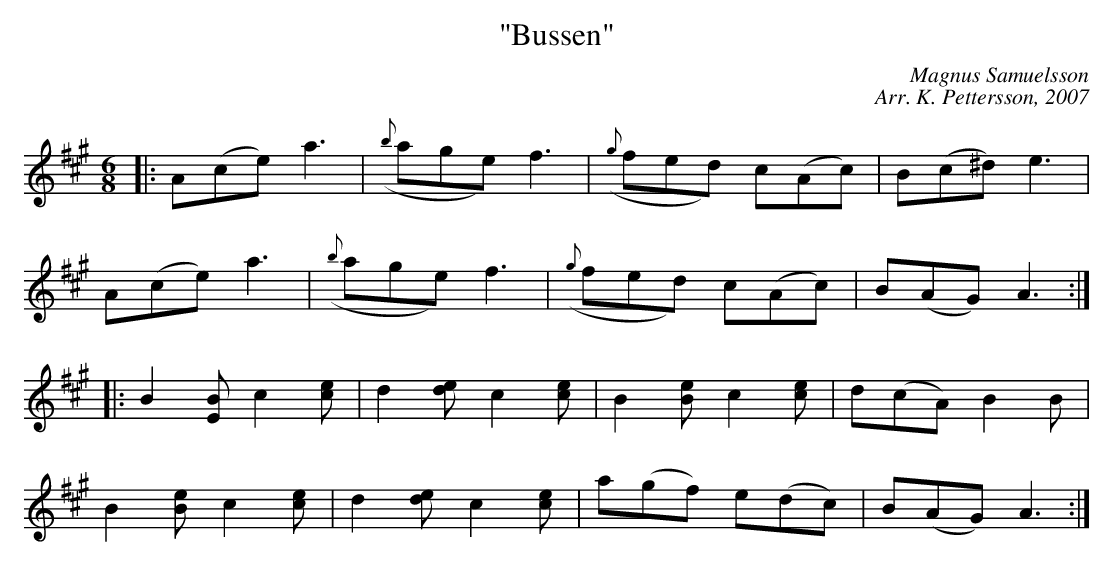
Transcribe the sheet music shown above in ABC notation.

X:1
T: "Bussen"
C: Magnus Samuelsson
C: Arr. K. Pettersson, 2007
M: 6/8
L: 1/8
K: A
V:1
|: A(ce) a3 | ({b}age) f3 | ({g}fed) c(Ac) | B(c^d) e3 |
A(ce) a3 | ({b}age) f3 | ({g}fed) c(Ac) | B(AG) A3:|
|: B2[BE] c2[ce] | d2[de] c2[ce] | B2[Be] c2[ce] | d(cA) B2B |
B2[Be] c2[ce] | d2[de] c2[ce] | a(gf) e(dc) | B(AG) A3 :|
